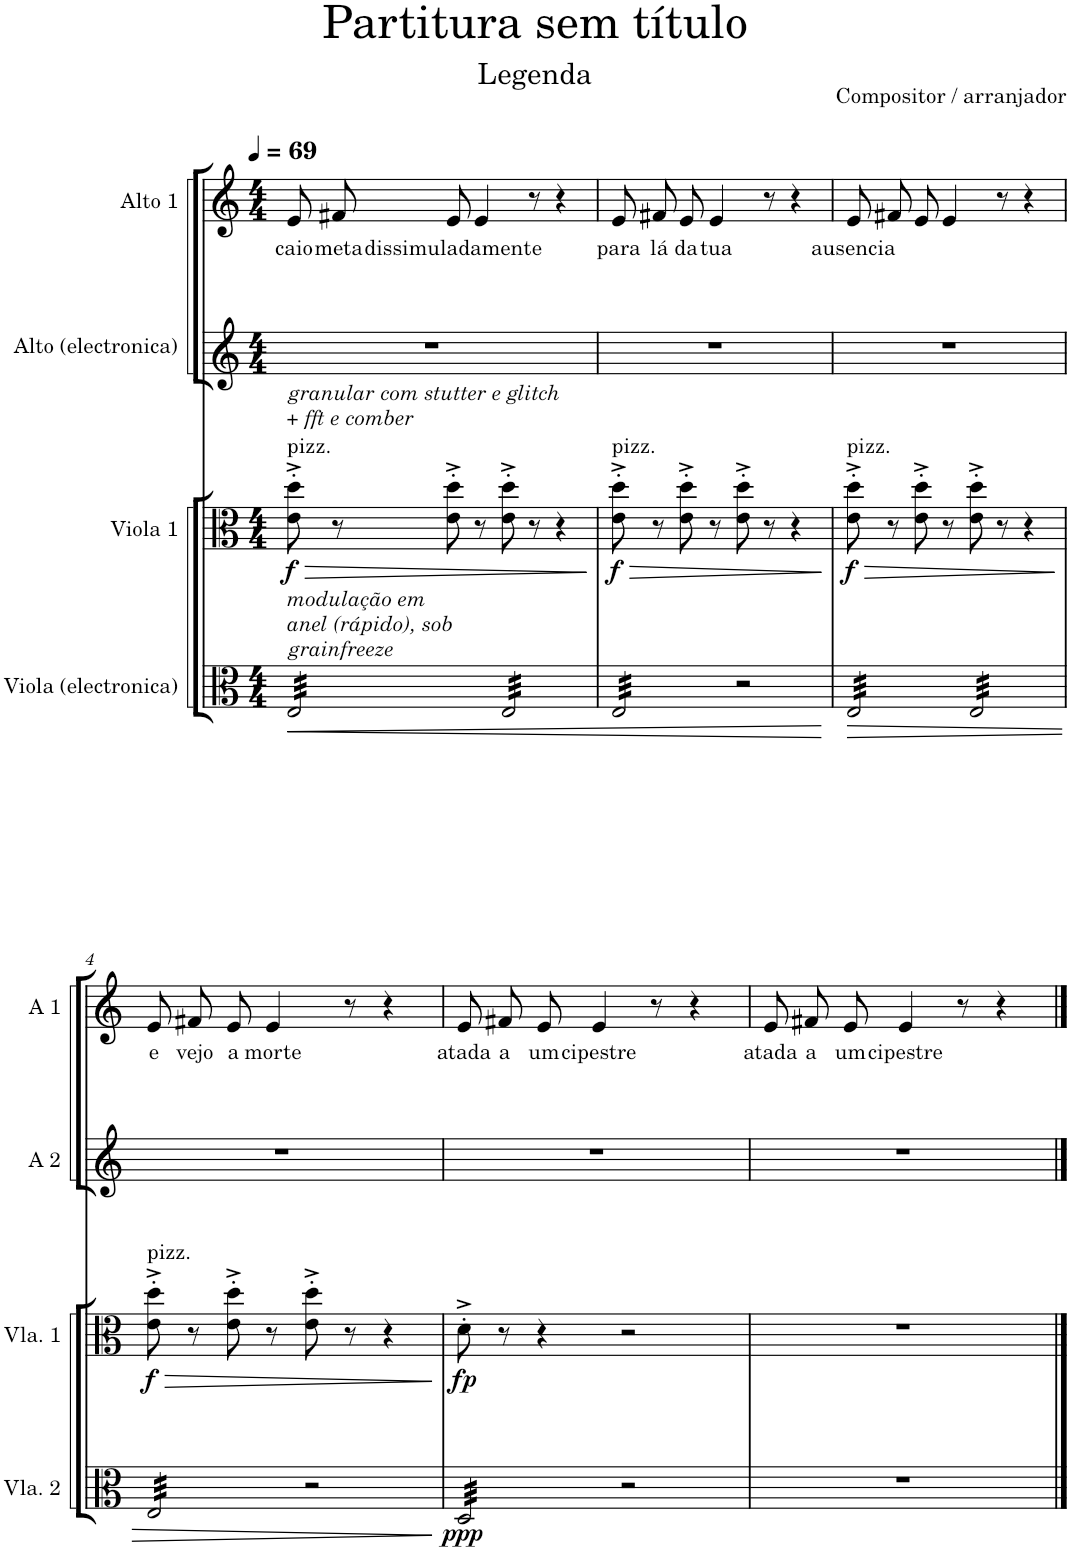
**kern	**dynam	**kern	**dynam	**kern	**kern	**text
*part4	*part4	*part3	*part3	*part2	*part1	*part1
*staff4	*staff4	*staff3	*staff3	*staff2	*staff1	*staff1
*I"Viola (electronica)	*	*I"Viola 1	*	*I"Alto (electronica)	*I"Alto 1	*
*I'Vla. 2	*	*I'Vla. 1	*	*I'A 2	*I'A 1	*
*clefC3	*	*clefC3	*	*clefG2	*clefG2	*
*k[]	*	*k[]	*	*k[]	*k[]	*
*M4/4	*	*M4/4	*	*M4/4	*M4/4	*
*MM69	*	*MM69	*	*MM69	*MM69	*
=1	=1	=1	=1	=1	=1	=1
!	!	!	!	!LO:TX:b:i:t=granular com stutter e glitch	!	!
!	!	!	!	!LO:TX:b:t=+ fft e comber	!	!
!	!	!LO:TX:a:t=pizz.	!	!	!	!
!LO:TX:a:i:t=modulação em	!	!	!	!	!	!
!LO:TX:a:t=anel (rápido), sob	!	!	!	!	!	!
!LO:TX:a:t=grainfreeze	!	!	!	!	!	!
!	!LO:HP:b	!	!LO:HP:b	!	!	!LO:LY:b
!	!	!	!LO:DY:n=1:b	!	!	!
*tremolo	*	*	*	*	*	*
32E/LLL	<	8e\'^ 8dd\'^	> f	1r	8e/L	caio
32E/	.	.	.	.	.	.
32E/	.	.	.	.	.	.
32E/	.	.	.	.	.	.
!	!	!	!	!	!	!LO:LY:b
32E/	.	8r	.	.	8f#X/J	meta
32E/	.	.	.	.	.	.
32E/	.	.	.	.	.	.
32E/	.	.	.	.	.	.
!	!	!	!	!	!	!LO:LY:b
32E/	.	8e\'^ 8dd\'^	.	.	8e/	dissimuladamente
32E/	.	.	.	.	.	.
32E/	.	.	.	.	.	.
32E/	.	.	.	.	.	.
32E/	.	8r	.	.	4e/	.
32E/	.	.	.	.	.	.
32E/	.	.	.	.	.	.
32E/JJJ	.	.	.	.	.	.
32E/LLL	.	8e\'^ 8dd\'^	.	.	.	.
32E/	.	.	.	.	.	.
32E/	.	.	.	.	.	.
32E/	.	.	.	.	.	.
32E/	.	8r	.	.	8r	.
32E/	.	.	.	.	.	.
32E/	.	.	.	.	.	.
32E/	.	.	.	.	.	.
32E/	.	4r	.	.	4r	.
32E/	.	.	.	.	.	.
32E/	.	.	.	.	.	.
32E/	.	.	.	.	.	.
32E/	.	.	.	.	.	.
32E/	.	.	.	.	.	.
32E/	.	.	.	.	.	.
32E/JJJ	.	.	.	.	.	.
.	.	.	]	.	.	.
=2	=2	=2	=2	=2	=2	=2
!	!	!LO:TX:a:t=pizz.	!	!	!	!
!	!	!	!LO:HP:b	!	!	!LO:LY:b
!	!	!	!LO:DY:n=1:b	!	!	!
32E/LLL	.	8e\'^ 8dd\'^	> f	1r	8e/L	para
32E/	.	.	.	.	.	.
32E/	.	.	.	.	.	.
32E/	.	.	.	.	.	.
!	!	!	!	!	!	!LO:LY:b
32E/	.	8r	.	.	8f#X/J	lá
32E/	.	.	.	.	.	.
32E/	.	.	.	.	.	.
32E/	.	.	.	.	.	.
!	!	!	!	!	!	!LO:LY:b
32E/	.	8e\'^ 8dd\'^	.	.	8e/	da
32E/	.	.	.	.	.	.
32E/	.	.	.	.	.	.
32E/	.	.	.	.	.	.
!	!	!	!	!	!	!LO:LY:b
32E/	.	8r	.	.	4e/	tua
32E/	.	.	.	.	.	.
32E/	.	.	.	.	.	.
32E/JJJ	.	.	.	.	.	.
2r	.	8e\'^ 8dd\'^	.	.	.	.
.	.	8r	.	.	8r	.
.	.	4r	.	.	4r	.
.	[	.	]	.	.	.
=3	=3	=3	=3	=3	=3	=3
!	!	!LO:TX:a:t=pizz.	!	!	!	!
!	!LO:HP:b	!	!LO:HP:b	!	!	!LO:LY:b
!	!	!	!LO:DY:n=1:b	!	!	!
32E/LLL	>	8e\'^ 8dd\'^	> f	1r	8e/L	ausencia
32E/	.	.	.	.	.	.
32E/	.	.	.	.	.	.
32E/	.	.	.	.	.	.
32E/	.	8r	.	.	8f#X/J	.
32E/	.	.	.	.	.	.
32E/	.	.	.	.	.	.
32E/	.	.	.	.	.	.
32E/	.	8e\'^ 8dd\'^	.	.	8e/	.
32E/	.	.	.	.	.	.
32E/	.	.	.	.	.	.
32E/	.	.	.	.	.	.
32E/	.	8r	.	.	4e/	.
32E/	.	.	.	.	.	.
32E/	.	.	.	.	.	.
32E/JJJ	.	.	.	.	.	.
32E/LLL	.	8e\'^ 8dd\'^	.	.	.	.
32E/	.	.	.	.	.	.
32E/	.	.	.	.	.	.
32E/	.	.	.	.	.	.
32E/	.	8r	.	.	8r	.
32E/	.	.	.	.	.	.
32E/	.	.	.	.	.	.
32E/	.	.	.	.	.	.
32E/	.	4r	.	.	4r	.
32E/	.	.	.	.	.	.
32E/	.	.	.	.	.	.
32E/	.	.	.	.	.	.
32E/	.	.	.	.	.	.
32E/	.	.	.	.	.	.
32E/	.	.	.	.	.	.
32E/JJJ	.	.	.	.	.	.
.	.	.	]	.	.	.
!!LO:LB:g=z
=4	=4	=4	=4	=4	=4	=4
!	!	!LO:TX:a:t=pizz.	!	!	!	!
!	!	!	!LO:HP:b	!	!	!LO:LY:b
!	!	!	!LO:DY:n=1:b	!	!	!
32E/LLL	.	8e\'^ 8dd\'^	> f	1r	8e/L	e
32E/	.	.	.	.	.	.
32E/	.	.	.	.	.	.
32E/	.	.	.	.	.	.
!	!	!	!	!	!	!LO:LY:b
32E/	.	8r	.	.	8f#X/J	vejo
32E/	.	.	.	.	.	.
32E/	.	.	.	.	.	.
32E/	.	.	.	.	.	.
!	!	!	!	!	!	!LO:LY:b
32E/	.	8e\'^ 8dd\'^	.	.	8e/	a
32E/	.	.	.	.	.	.
32E/	.	.	.	.	.	.
32E/	.	.	.	.	.	.
!	!	!	!	!	!	!LO:LY:b
32E/	.	8r	.	.	4e/	morte
32E/	.	.	.	.	.	.
32E/	.	.	.	.	.	.
32E/JJJ	.	.	.	.	.	.
2r	.	8e\'^ 8dd\'^	.	.	.	.
.	.	8r	.	.	8r	.
.	.	4r	.	.	4r	.
.	]	.	]	.	.	.
=5	=5	=5	=5	=5	=5	=5
!	!LO:DY:b	!	!LO:DY:b	!	!	!LO:LY:b
32D/LLL	ppp	8d'^\	fp	1r	8e/L	atada
32D/	.	.	.	.	.	.
32D/	.	.	.	.	.	.
32D/	.	.	.	.	.	.
!	!	!	!	!	!	!LO:LY:b
32D/	.	8r	.	.	8f#X/J	a
32D/	.	.	.	.	.	.
32D/	.	.	.	.	.	.
32D/	.	.	.	.	.	.
!	!	!	!	!	!	!LO:LY:b
32D/	.	4r	.	.	8e/	um
32D/	.	.	.	.	.	.
32D/	.	.	.	.	.	.
32D/	.	.	.	.	.	.
!	!	!	!	!	!	!LO:LY:b
32D/	.	.	.	.	4e/	cipestre
32D/	.	.	.	.	.	.
32D/	.	.	.	.	.	.
32D/JJJ	.	.	.	.	.	.
*Xtremolo	*	*	*	*	*	*
2r	.	2r	.	.	.	.
.	.	.	.	.	8r	.
.	.	.	.	.	4r	.
=6	=6	=6	=6	=6	=6	=6
!	!	!	!	!	!	!LO:LY:b
1r	.	1r	.	1r	8e/L	atada
!	!	!	!	!	!	!LO:LY:b
.	.	.	.	.	8f#X/J	a
!	!	!	!	!	!	!LO:LY:b
.	.	.	.	.	8e/	um
!	!	!	!	!	!	!LO:LY:b
.	.	.	.	.	4e/	cipestre
.	.	.	.	.	8r	.
.	.	.	.	.	4r	.
==	==	==	==	==	==	==
*-	*-	*-	*-	*-	*-	*-
